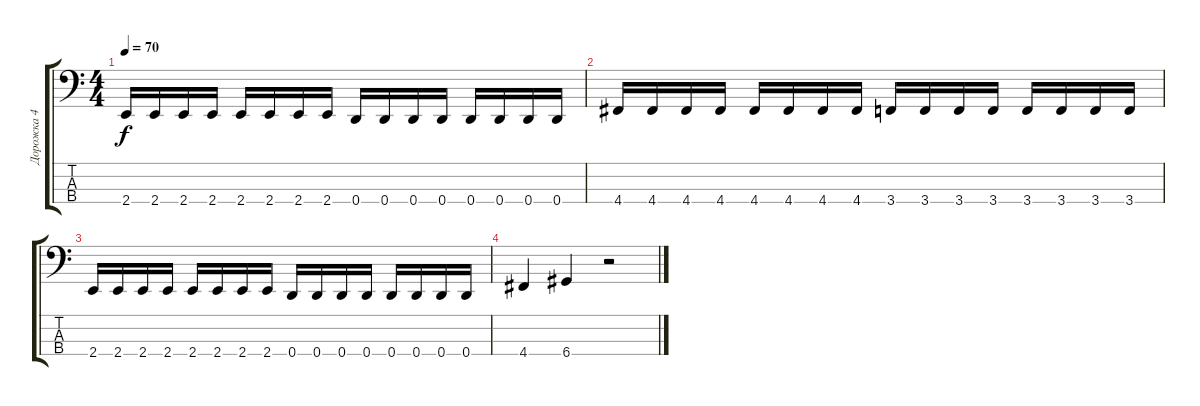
\track ("Дорожка 4" "Дорожка 4") {instrument electricbasspick}
\staff {score tabs}
\tuning (G2 D2 A1 D1) {hide}
\ts (4 4)
\tempo 70
\clef f4
\ks c
2.4.16{dy f} 2.4.16 2.4.16 2.4.16 2.4.16 2.4.16 2.4.16 2.4.16 0.4.16 0.4.16 0.4.16 0.4.16 0.4.16 0.4.16 0.4.16 0.4.16 |
4.4.16 4.4.16 4.4.16 4.4.16 4.4.16 4.4.16 4.4.16 4.4.16 3.4.16 3.4.16 3.4.16 3.4.16 3.4.16 3.4.16 3.4.16 3.4.16 |
2.4.16 2.4.16 2.4.16 2.4.16 2.4.16 2.4.16 2.4.16 2.4.16 0.4.16 0.4.16 0.4.16 0.4.16 0.4.16 0.4.16 0.4.16 0.4.16 |
4.4.4 6.4.4 r.2
